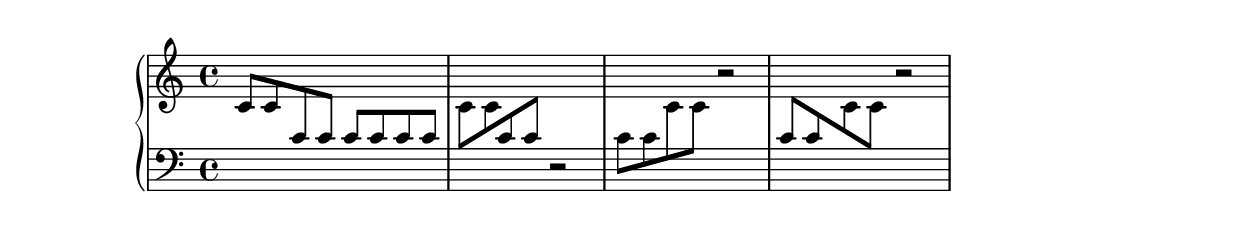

\version "2.1.22"
\header{
texidoc="
Beams can be typeset over fixed distance aligned staves, beam
beautification does not really work, but knees do. Beams should be
behave well, wherever the switching point is.
"
}
\score{
	\context PianoStaff <<
	\context Staff=one \notes\relative c'{
		\stemUp  c8[ c \change Staff=two \stemUp c c]
		 c[ c c c]
		\change Staff=one
		\stemDown  c8[ c \change Staff=two \stemUp c c]
		r2
		\stemDown  c8[ c \change Staff=one \stemDown c c]
		r2
		\change Staff=two
		\stemUp  c8[ c \change Staff=one \stemDown c c]
		r2
	}
	\context Staff=two \notes\relative c'{
		\clef bass
		s1
		s1
		s1
		s1
	}
	>>
}


